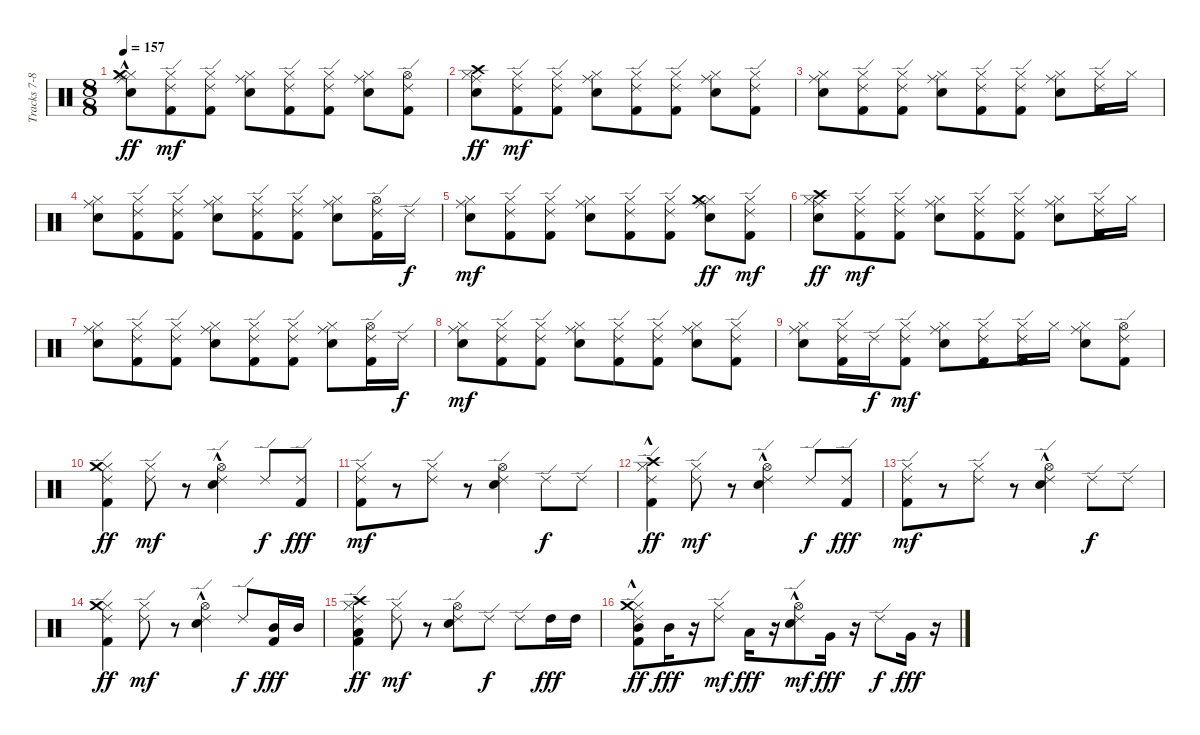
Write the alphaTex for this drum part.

\track ("Tracks 7-8-9-10-11-12" "Tracks 7-8") {instrument percussion}
\staff {score}
\articulation defaults
\ts (8 8)
\tempo 157
\clef neutral
\ks c
("Snare (hit) 2" "Hi-Hat (closed)" "Ride (middle)" "Crash medium (hit)"{hac}).8{dy ff} ("Kick (hit) 2" "Hi-Hat (closed)" "Ride (edge) 2").8{dy mf} ("Kick (hit) 2" "Hi-Hat (closed)" "Ride (edge) 2").8 ("Snare (hit) 2" "Hi-Hat (closed)" "Ride (middle)").8 ("Kick (hit) 2" "Hi-Hat (closed)" "Ride (edge) 2").8 ("Kick (hit) 2" "Hi-Hat (closed)" "Ride (edge) 2").8 ("Snare (hit) 2" "Hi-Hat (closed)" "Ride (middle)").8 ("Kick (hit) 2" "Hi-Hat (open)" "Ride (edge) 2").8 |
("Snare (hit) 2" "Hi-Hat (closed)" "Ride (middle)" "Crash high (hit)").8{dy ff} ("Kick (hit) 2" "Hi-Hat (closed)" "Ride (edge) 2").8{dy mf} ("Kick (hit) 2" "Hi-Hat (closed)" "Ride (edge) 2").8 ("Snare (hit) 2" "Hi-Hat (closed)" "Ride (middle)").8 ("Kick (hit) 2" "Hi-Hat (closed)" "Ride (edge) 2").8 ("Kick (hit) 2" "Hi-Hat (closed)" "Ride (edge) 2").8 ("Snare (hit) 2" "Hi-Hat (closed)" "Ride (middle)").8 ("Kick (hit) 2" "Hi-Hat (closed)" "Ride (edge) 2").8 |
("Snare (hit) 2" "Hi-Hat (closed)" "Ride (middle)").8 ("Kick (hit) 2" "Hi-Hat (closed)" "Ride (edge) 2").8 ("Kick (hit) 2" "Hi-Hat (closed)" "Ride (edge) 2").8 ("Snare (hit) 2" "Hi-Hat (closed)" "Ride (middle)").8 ("Kick (hit) 2" "Hi-Hat (closed)" "Ride (edge) 2").8 ("Kick (hit) 2" "Hi-Hat (closed)" "Ride (edge) 2").8 ("Snare (hit) 2" "Hi-Hat (closed)" "Ride (middle)").8 ("Kick (hit) 2" "Hi-Hat (closed)" "Ride (edge) 2").16 "Hi-Hat (closed)".16 |
("Snare (hit) 2" "Hi-Hat (closed)" "Ride (middle)").8 ("Kick (hit) 2" "Hi-Hat (closed)" "Ride (edge) 2").8 ("Kick (hit) 2" "Hi-Hat (closed)" "Ride (edge) 2").8 ("Snare (hit) 2" "Hi-Hat (closed)" "Ride (middle)").8 ("Kick (hit) 2" "Hi-Hat (closed)" "Ride (edge) 2").8 ("Kick (hit) 2" "Hi-Hat (closed)" "Ride (edge) 2").8 ("Snare (hit) 2" "Hi-Hat (closed)" "Ride (middle)").8 ("Kick (hit) 2" "Hi-Hat (open)" "Ride (edge) 2").16 "Ride (edge) 2".16{dy f} |
("Snare (hit) 2" "Hi-Hat (closed)" "Ride (middle)").8{dy mf} ("Kick (hit) 2" "Hi-Hat (closed)" "Ride (edge) 2").8 ("Kick (hit) 2" "Hi-Hat (closed)" "Ride (edge) 2").8 ("Snare (hit) 2" "Hi-Hat (closed)" "Ride (middle)").8 ("Kick (hit) 2" "Hi-Hat (closed)" "Ride (edge) 2").8 ("Kick (hit) 2" "Hi-Hat (closed)" "Ride (edge) 2").8 ("Snare (hit) 2" "Hi-Hat (closed)" "Ride (middle)" "Crash medium (hit)").8{dy ff} ("Kick (hit) 2" "Hi-Hat (closed)" "Ride (edge) 2").8{dy mf} |
("Snare (hit) 2" "Hi-Hat (closed)" "Ride (middle)" "Crash high (hit)").8{dy ff} ("Kick (hit) 2" "Hi-Hat (closed)" "Ride (edge) 2").8{dy mf} ("Kick (hit) 2" "Hi-Hat (closed)" "Ride (edge) 2").8 ("Snare (hit) 2" "Hi-Hat (closed)" "Ride (middle)").8 ("Kick (hit) 2" "Hi-Hat (closed)" "Ride (edge) 2").8 ("Kick (hit) 2" "Hi-Hat (closed)" "Ride (edge) 2").8 ("Snare (hit) 2" "Hi-Hat (closed)" "Ride (middle)").8 ("Kick (hit) 2" "Hi-Hat (closed)" "Ride (edge) 2").16 "Hi-Hat (closed)".16 |
("Snare (hit) 2" "Hi-Hat (closed)" "Ride (middle)").8 ("Kick (hit) 2" "Hi-Hat (closed)" "Ride (edge) 2").8 ("Kick (hit) 2" "Hi-Hat (closed)" "Ride (edge) 2").8 ("Snare (hit) 2" "Hi-Hat (closed)" "Ride (middle)").8 ("Kick (hit) 2" "Hi-Hat (closed)" "Ride (edge) 2").8 ("Kick (hit) 2" "Hi-Hat (closed)" "Ride (edge) 2").8 ("Snare (hit) 2" "Hi-Hat (closed)" "Ride (middle)").8 ("Kick (hit) 2" "Hi-Hat (open)" "Ride (edge) 2").16 "Ride (edge) 2".16{dy f} |
("Snare (hit) 2" "Hi-Hat (closed)" "Ride (middle)").8{dy mf} ("Kick (hit) 2" "Hi-Hat (closed)" "Ride (edge) 2").8 ("Kick (hit) 2" "Hi-Hat (closed)" "Ride (edge) 2").8 ("Snare (hit) 2" "Hi-Hat (closed)" "Ride (middle)").8 ("Kick (hit) 2" "Hi-Hat (closed)" "Ride (edge) 2").8 ("Kick (hit) 2" "Hi-Hat (closed)" "Ride (edge) 2").8 ("Snare (hit) 2" "Hi-Hat (closed)" "Ride (middle)").8 ("Kick (hit) 2" "Hi-Hat (closed)" "Ride (edge) 2").8 |
("Snare (hit) 2" "Hi-Hat (closed)" "Ride (middle)").8 ("Kick (hit) 2" "Hi-Hat (closed)" "Ride (edge) 2").16 "Ride (edge) 2".16{dy f} ("Kick (hit) 2" "Hi-Hat (closed)" "Ride (edge) 2").8{dy mf} ("Snare (hit) 2" "Hi-Hat (closed)" "Ride (middle)").8 ("Kick (hit) 2" "Hi-Hat (closed)" "Ride (edge) 2").8 ("Kick (hit) 2" "Hi-Hat (closed)" "Ride (edge) 2").16 "Hi-Hat (closed)".16 ("Snare (hit) 2" "Hi-Hat (closed)" "Ride (middle)").8 ("Kick (hit) 2" "Hi-Hat (open)" "Ride (edge) 2").8 |
("Kick (hit) 2" "Hi-Hat (closed)" "Ride (edge) 2" "Crash medium (hit)").4{dy ff} ("Hi-Hat (closed)" "Ride (edge) 2").8{dy mf} r.8 ("Snare (hit) 2" "Hi-Hat (open)"{hac} "Ride (edge) 2").4 "Ride (edge) 2".8{dy f} ("Kick (hit) 2" "Ride (edge) 2").8{dy fff} |
("Kick (hit) 2" "Hi-Hat (closed)" "Ride (edge) 2").8{dy mf} r.8 ("Hi-Hat (closed)" "Ride (edge) 2").8 r.8 ("Snare (hit) 2" "Hi-Hat (open)" "Ride (edge) 2").4 "Ride (edge) 2".8{dy f} "Ride (edge) 2".8 |
("Kick (hit) 2" "Hi-Hat (closed)" "Ride (edge) 2" "Crash high (hit)"{hac}).4{dy ff} ("Hi-Hat (closed)" "Ride (edge) 2").8{dy mf} r.8 ("Snare (hit) 2" "Hi-Hat (open)"{hac} "Ride (edge) 2").4 "Ride (edge) 2".8{dy f} ("Kick (hit) 2" "Ride (edge) 2").8{dy fff} |
("Kick (hit) 2" "Hi-Hat (closed)" "Ride (edge) 2").8{dy mf} r.8 ("Hi-Hat (closed)" "Ride (edge) 2").8 r.8 ("Snare (hit) 2" "Hi-Hat (open)"{hac} "Ride (edge) 2").4 "Ride (edge) 2".8{dy f} "Ride (edge) 2".8 |
("Kick (hit) 2" "Hi-Hat (closed)" "Ride (edge) 2" "Crash medium (hit)").4{dy ff} ("Hi-Hat (closed)" "Ride (edge) 2").8{dy mf} r.8 ("Snare (hit) 2" "Hi-Hat (open)"{hac} "Ride (edge) 2").4 "Ride (edge) 2".8{dy f} ("Kick (hit) 2" "Mid Tom (hit)").16{dy fff} "Mid Tom (hit)".16 |
("Kick (hit) 2" "Hi-Hat (closed)" "Ride (edge) 2" "Low Tom (hit)" "Crash high (hit)").4{dy ff} ("Hi-Hat (closed)" "Ride (edge) 2").8{dy mf} r.8 ("Snare (hit) 2" "Hi-Hat (open)" "Ride (edge) 2").8 "Ride (edge) 2".8{dy f} "Ride (edge) 2".8 "High Tom (hit)".16{dy fff} "High Tom (hit)".16 |
("Kick (hit) 2" "Hi-Hat (closed)" "Ride (edge) 2" "Mid Tom (hit)" "Crash medium (hit)"{hac}).8{dy ff} "Mid Tom (hit)".16{dy fff} r.16 ("Hi-Hat (closed)" "Ride (edge) 2").8{dy mf} "Low Tom (hit)".16{dy fff} r.16 ("Snare (hit) 2" "Hi-Hat (open)"{hac} "Ride (edge) 2").8{dy mf} "Very Low Tom (hit)".16{dy fff} r.16 "Ride (edge) 2".8{dy f} "Very Low Tom (hit)".16{dy fff} r.16
